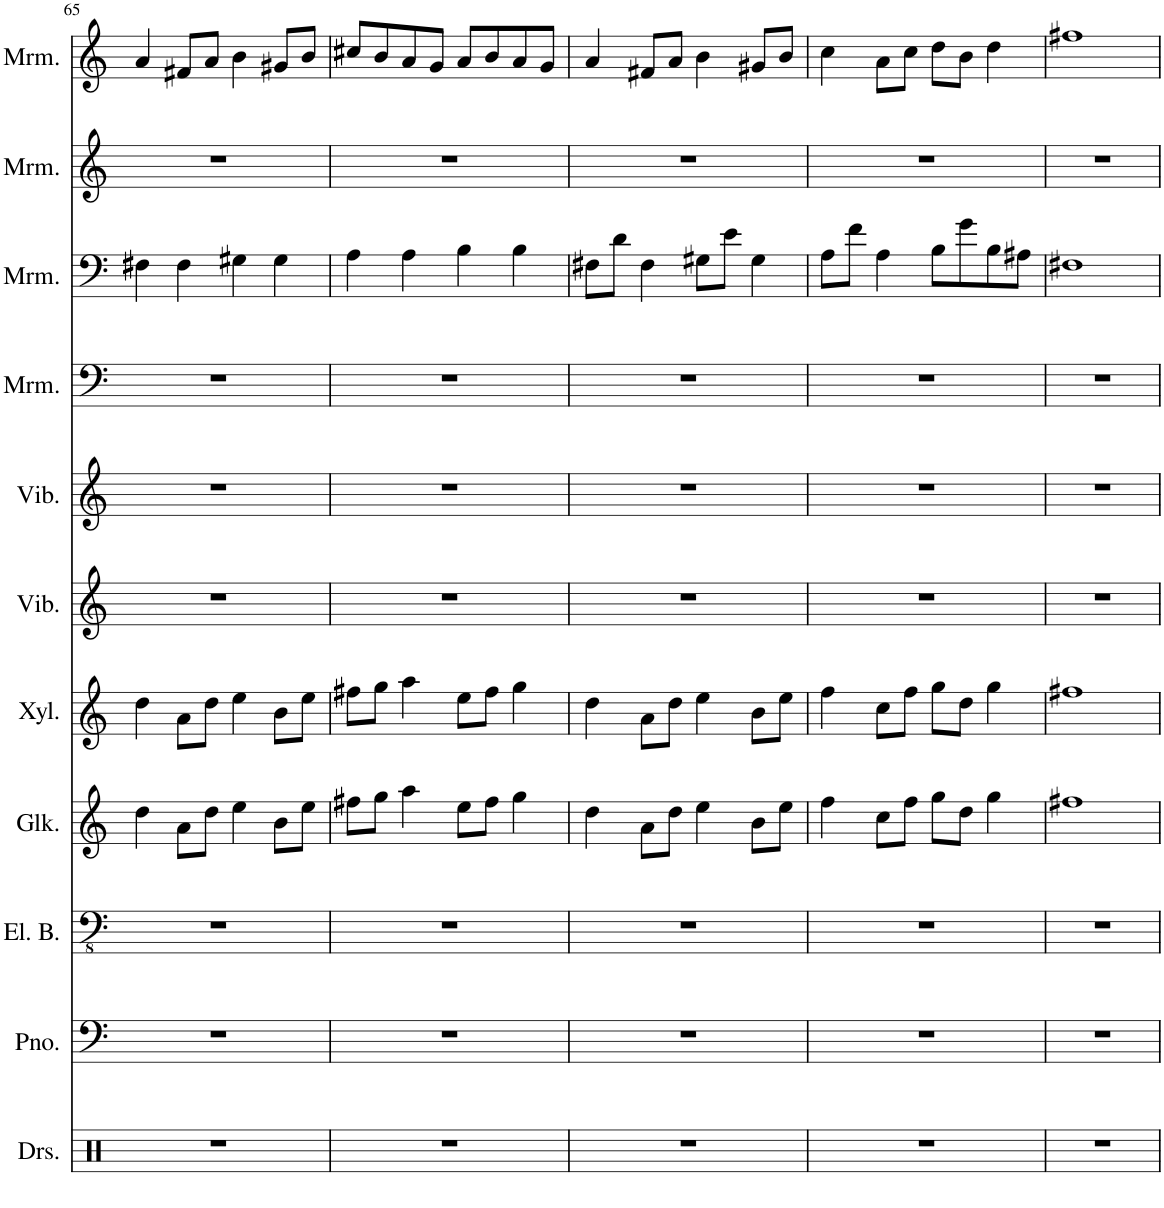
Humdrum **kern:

**kern	**kern	**kern	**kern	**kern	**kern	**kern	**kern	**kern	**kern	**kern
*part11	*part10	*part9	*part8	*part7	*part6	*part5	*part4	*part3	*part2	*part1
*staff11	*staff10	*staff9	*staff8	*staff7	*staff6	*staff5	*staff4	*staff3	*staff2	*staff1
*I"Drumset	*I"Piano	*I"Electric Bass	*I"Glockenspiel	*I"Xylophone	*I"Vibraphone	*I"Vibraphone	*I"Marimba	*I"Marimba	*I"Marimba	*I"Marimba
*I'Drs.	*I'Pno.	*I'El. B.	*I'Glk.	*I'Xyl.	*I'Vib.	*I'Vib.	*I'Mrm.	*I'Mrm.	*I'Mrm.	*I'Mrm.
!!LO:PB:g=z
*clefX	*clefF4	*clefFv4	*clefG2	*clefG2	*clefG2	*clefG2	*clefF4	*clefF4	*clefG2	*clefG2
*	*	*	*Trd-14c-24	*Trd-7c-12	*	*	*	*	*	*
*k[]	*k[]	*k[]	*k[]	*k[]	*k[]	*k[]	*k[]	*k[]	*k[]	*k[]
*M4/4	*M4/4	*M4/4	*M4/4	*M4/4	*M4/4	*M4/4	*M4/4	*M4/4	*M4/4	*M4/4
=65	=65	=65	=65	=65	=65	=65	=65	=65	=65	=65
1r	1r	1r	4dd\	4dd\	1r	1r	1r	4F#X\	1r	4a/
.	.	.	8a\L	8a\L	.	.	.	4F#\	.	8f#X/L
.	.	.	8dd\J	8dd\J	.	.	.	.	.	8a/J
.	.	.	4ee\	4ee\	.	.	.	4G#X\	.	4b\
.	.	.	8b\L	8b\L	.	.	.	4G#\	.	8g#X/L
.	.	.	8ee\J	8ee\J	.	.	.	.	.	8b/J
=66	=66	=66	=66	=66	=66	=66	=66	=66	=66	=66
1r	1r	1r	8ff#X\L	8ff#X\L	1r	1r	1r	4A\	1r	8cc#X/L
.	.	.	8gg\J	8gg\J	.	.	.	.	.	8b/
.	.	.	4aa\	4aa\	.	.	.	4A\	.	8a/
.	.	.	.	.	.	.	.	.	.	8g/J
.	.	.	8ee\L	8ee\L	.	.	.	4B\	.	8a/L
.	.	.	8ff#\J	8ff#\J	.	.	.	.	.	8b/
.	.	.	4gg\	4gg\	.	.	.	4B\	.	8a/
.	.	.	.	.	.	.	.	.	.	8g/J
=67	=67	=67	=67	=67	=67	=67	=67	=67	=67	=67
1r	1r	1r	4dd\	4dd\	1r	1r	1r	8F#X\L	1r	4a/
.	.	.	.	.	.	.	.	8d\J	.	.
.	.	.	8a\L	8a\L	.	.	.	4F#\	.	8f#X/L
.	.	.	8dd\J	8dd\J	.	.	.	.	.	8a/J
.	.	.	4ee\	4ee\	.	.	.	8G#X\L	.	4b\
.	.	.	.	.	.	.	.	8e\J	.	.
.	.	.	8b\L	8b\L	.	.	.	4G#\	.	8g#X/L
.	.	.	8ee\J	8ee\J	.	.	.	.	.	8b/J
=68	=68	=68	=68	=68	=68	=68	=68	=68	=68	=68
1r	1r	1r	4ff\	4ff\	1r	1r	1r	8A\L	1r	4cc\
.	.	.	.	.	.	.	.	8f\J	.	.
.	.	.	8cc\L	8cc\L	.	.	.	4A\	.	8a\L
.	.	.	8ff\J	8ff\J	.	.	.	.	.	8cc\J
.	.	.	8gg\L	8gg\L	.	.	.	8B\L	.	8dd\L
.	.	.	8dd\J	8dd\J	.	.	.	8g\	.	8b\J
.	.	.	4gg\	4gg\	.	.	.	8B\	.	4dd\
.	.	.	.	.	.	.	.	8A#X\J	.	.
=69	=69	=69	=69	=69	=69	=69	=69	=69	=69	=69
1r	1r	1r	1ff#X	1ff#X	1r	1r	1r	1F#X	1r	1ff#X
=	=	=	=	=	=	=	=	=	=	=
*-	*-	*-	*-	*-	*-	*-	*-	*-	*-	*-
